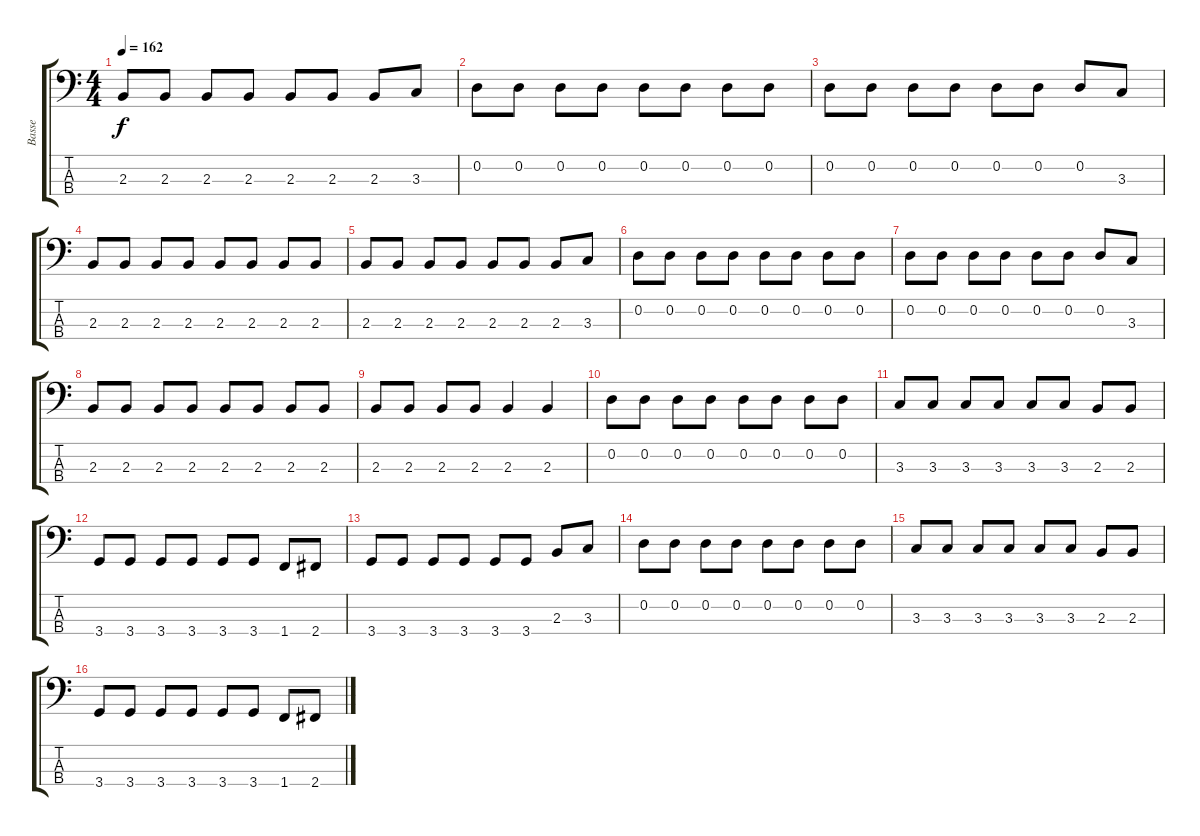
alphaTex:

\track ("Basse" "Basse") {instrument acousticguitarnylon}
\staff {score tabs}
\tuning (G2 D2 A1 E1) {hide}
\ts (4 4)
\tempo 162
\clef f4
\ks c
2.3.8{dy f} 2.3.8 2.3.8 2.3.8 2.3.8 2.3.8 2.3.8 3.3.8 |
0.2.8 0.2.8 0.2.8 0.2.8 0.2.8 0.2.8 0.2.8 0.2.8 |
0.2.8 0.2.8 0.2.8 0.2.8 0.2.8 0.2.8 0.2.8 3.3.8 |
2.3.8 2.3.8 2.3.8 2.3.8 2.3.8 2.3.8 2.3.8 2.3.8 |
2.3.8 2.3.8 2.3.8 2.3.8 2.3.8 2.3.8 2.3.8 3.3.8 |
0.2.8 0.2.8 0.2.8 0.2.8 0.2.8 0.2.8 0.2.8 0.2.8 |
0.2.8 0.2.8 0.2.8 0.2.8 0.2.8 0.2.8 0.2.8 3.3.8 |
2.3.8 2.3.8 2.3.8 2.3.8 2.3.8 2.3.8 2.3.8 2.3.8 |
2.3.8 2.3.8 2.3.8 2.3.8 2.3.4 2.3.4 |
0.2.8 0.2.8 0.2.8 0.2.8 0.2.8 0.2.8 0.2.8 0.2.8 |
3.3.8 3.3.8 3.3.8 3.3.8 3.3.8 3.3.8 2.3.8 2.3.8 |
3.4.8 3.4.8 3.4.8 3.4.8 3.4.8 3.4.8 1.4.8 2.4.8 |
3.4.8 3.4.8 3.4.8 3.4.8 3.4.8 3.4.8 2.3.8 3.3.8 |
0.2.8 0.2.8 0.2.8 0.2.8 0.2.8 0.2.8 0.2.8 0.2.8 |
3.3.8 3.3.8 3.3.8 3.3.8 3.3.8 3.3.8 2.3.8 2.3.8 |
3.4.8 3.4.8 3.4.8 3.4.8 3.4.8 3.4.8 1.4.8 2.4.8
